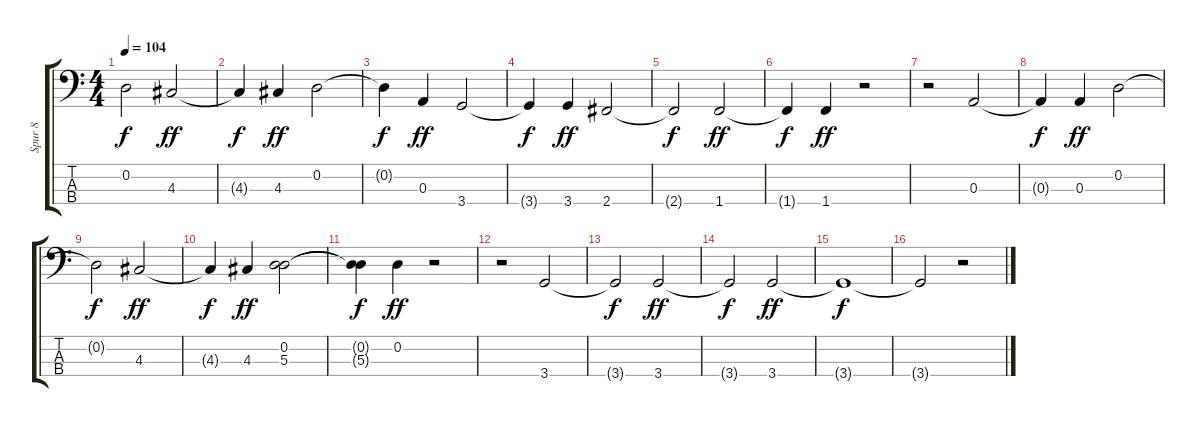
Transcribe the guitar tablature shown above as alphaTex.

\track ("Spur 8" "Spur 8") {instrument electricbassfinger}
\staff {score tabs}
\tuning (G2 D2 A1 E1) {hide}
\ts (4 4)
\tempo 104
\clef f4
\ks c
0.2{t}.2{dy f} 4.3.2{dy ff} |
4.3{t}.4{dy f} 4.3.4{dy ff} 0.2.2 |
0.2{t}.4{dy f} 0.3.4{dy ff} 3.4.2 |
3.4{t}.4{dy f} 3.4.4{dy ff} 2.4.2 |
2.4{t}.2{dy f} 1.4.2{dy ff} |
1.4{t}.4{dy f} 1.4.4{dy ff} r.2 |
r.2 0.3.2 |
0.3{t}.4{dy f} 0.3.4{dy ff} 0.2.2 |
0.2{t}.2{dy f} 4.3.2{dy ff} |
4.3{t}.4{dy f} 4.3.4{dy ff} (0.2 5.3).2 |
(0.2{t} 5.3{t}).4{dy f} 0.2.4{dy ff} r.2 |
r.2 3.4.2 |
3.4{t}.2{dy f} 3.4.2{dy ff} |
3.4{t}.2{dy f} 3.4.2{dy ff} |
3.4{t}.1{dy f} |
3.4{t}.2 r.2
